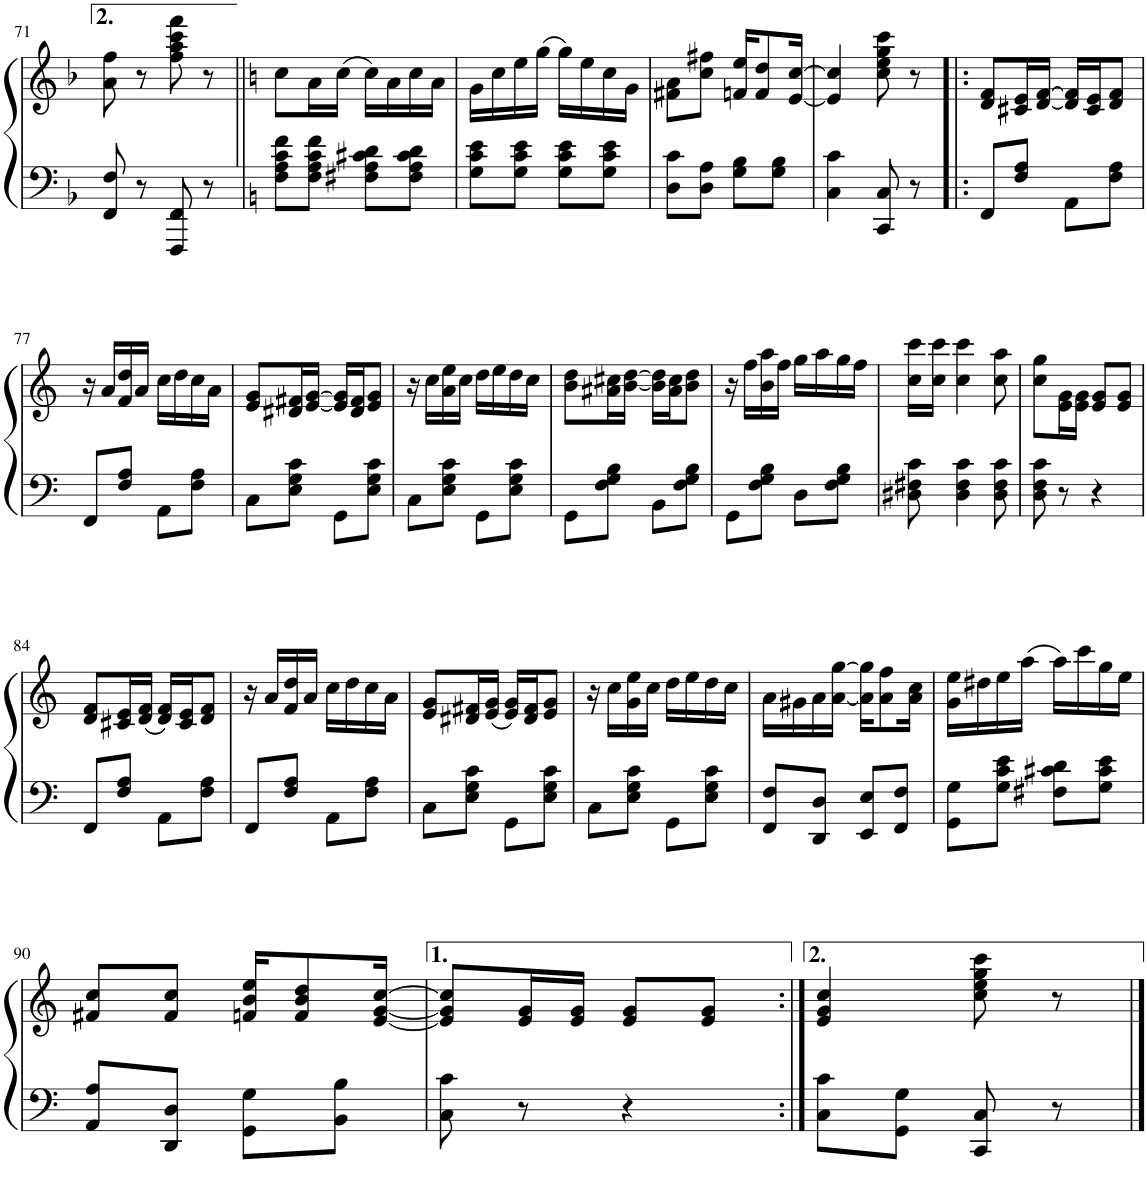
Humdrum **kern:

**kern	**kern
*part1	*part1
*staff2	*staff1
*I"Piano	*
*I'Pno.	*
!!LO:PB:g=z
*clefF4	*clefG2
*k[b-]	*k[b-]
*M2/4	*M2/4
=71	=71
8FF/ 8F/	8a\ 8ff\
8r	8r
8FFF/ 8FF/	8ff\ 8aa\ 8ccc\ 8fff\
8r	8r
=72||	=72||
*k[]	*k[]
8F\ 8A\ 8c\ 8f\L	8cc\L
8F\ 8A\ 8c\ 8f\J	16a\L
.	(16cc\JJ
8F#X\ 8A\ 8c#X\ 8d\L	16cc\LL)
.	16a\
8F#\ 8A\ 8c#\ 8d\J	16cc\
.	16a\JJ
=73	=73
8G\ 8c\ 8e\L	16g\LL
.	16cc\
8G\ 8c\ 8e\J	16ee\
.	(16gg\JJ
8G\ 8c\ 8e\L	16gg\LL)
.	16ee\
8G\ 8c\ 8e\J	16cc\
.	16g\JJ
=74	=74
8D\ 8c\L	8f#X\ 8a\L
8D\ 8A\J	8cc\ 8ff#X\J
8G\ 8B\L	16fn/ 16ee/KL
.	8f/ 8dd/
8G\ 8B\J	.
.	[16e/ [16cc/Jk
=75	=75
4C\ 4c\	4e/] 4cc/]
8CC/ 8C/	8cc\ 8ee\ 8gg\ 8ccc\
8r	8r
=76!|:	=76!|:
8FF/L	8d/ 8f/L
8F/ 8A/J	16c#X/ 16e/L
.	[16d/ [16f/JJ
8AA\L	16d/] 16f/]LL
.	16c#/ 16e/J
8F\ 8A\J	8d/ 8f/J
!!LO:LB:g=z
=77	=77
8FF/L	16r
.	16a/LL
8F/ 8A/J	16f/ 16dd/
.	16a/JJ
8AA\L	16cc\LL
.	16dd\
8F\ 8A\J	16cc\
.	16a\JJ
=78	=78
8C\L	8e/ 8g/L
8E\ 8G\ 8c\J	16d#X/ 16f#X/L
.	[16e/ [16g/JJ
8GG\L	16e/] 16g/]LL
.	16d#/ 16f#/J
8E\ 8G\ 8c\J	8e/ 8g/J
=79	=79
8C\L	16r
.	16cc\LL
8E\ 8G\ 8c\J	16a\ 16ee\
.	16cc\JJ
8GG\L	16dd\LL
.	16ee\
8E\ 8G\ 8c\J	16dd\
.	16cc\JJ
=80	=80
8GG\L	8b\ 8dd\L
8F\ 8G\ 8B\J	16a#X\ 16cc#X\L
.	[16b\ [16dd\JJ
8BB\L	16b\] 16dd\]LL
.	16a#\ 16cc#\J
8F\ 8G\ 8B\J	8b\ 8dd\J
=81	=81
8GG\L	16r
.	16ff\LL
8F\ 8G\ 8B\J	16b\ 16aa\
.	16ff\JJ
8D\L	16gg\LL
.	16aa\
8F\ 8G\ 8B\J	16gg\
.	16ff\JJ
=82	=82
8D#X\ 8F#X\ 8c\	16cc\ 16ccc\LL
.	16cc\ 16ccc\JJ
4D#\ 4F#\ 4c\	4cc\ 4ccc\
8D#\ 8F#\ 8c\	8cc\ 8aa\
=83	=83
8D\ 8F\ 8c\	8cc\ 8gg\L
8r	16e\ 16g\L
.	16e\ 16g\JJ
4r	8e/ 8g/L
.	8e/ 8g/J
!!LO:LB:g=z
=84	=84
8FF/L	8d/ 8f/L
8F/ 8A/J	16c#X/ 16e/L
.	(16d/ 16f/JJ
8AA\L	16d/ 16f/LL)
.	16c#/ 16e/J
8F\ 8A\J	8d/ 8f/J
=85	=85
8FF/L	16r
.	16a/LL
8F/ 8A/J	16f/ 16dd/
.	16a/JJ
8AA\L	16cc\LL
.	16dd\
8F\ 8A\J	16cc\
.	16a\JJ
=86	=86
8C\L	8e/ 8g/L
8E\ 8G\ 8c\J	16d#X/ 16f#X/L
.	(16e/ 16g/JJ
8GG\L	16e/ 16g/LL)
.	16d#/ 16f#/J
8E\ 8G\ 8c\J	8e/ 8g/J
=87	=87
8C\L	16r
.	16cc\LL
8E\ 8G\ 8c\J	16g\ 16ee\
.	16cc\JJ
8GG\L	16dd\LL
.	16ee\
8E\ 8G\ 8c\J	16dd\
.	16cc\JJ
=88	=88
8FF/ 8F/L	16a\LL
.	16g#X\
8DD/ 8D/J	16a\
.	[16a\ [16gg\JJ
8EE/ 8E/L	16a\] 16gg\]KL
.	8a\ 8ff\
8FF/ 8F/J	.
.	16a\ 16cc\Jk
=89	=89
8GG\ 8G\L	16g\ 16ee\LL
.	16dd#X\
8G\ 8c\ 8e\J	16ee\
.	(16aa\JJ
8F#X\ 8c#X\ 8d\L	16aa\LL)
.	16ccc\
8G\ 8c#\ 8e\J	16gg\
.	16ee\JJ
!!LO:LB:g=z
=90	=90
8AA/ 8A/L	8f#X/ 8cc/L
8DD/ 8D/J	8f#/ 8cc/J
8GG\ 8G\L	16fn/ 16b/ 16ee/KL
.	8f/ 8b/ 8dd/
8BB\ 8B\J	.
.	[16e/ [16g/ [16cc/Jk
=91	=91
8C\ 8c\	8e/] 8g/] 8cc/]L
8r	16e/ 16g/L
.	16e/ 16g/JJ
4r	8e/ 8g/L
.	8e/ 8g/J
=92:|!	=92:|!
8C\ 8c\L	4e/ 4g/ 4cc/
8GG\ 8G\J	.
8CC/ 8C/	8cc\ 8ee\ 8gg\ 8ccc\
8r	8r
==	==
*-	*-
